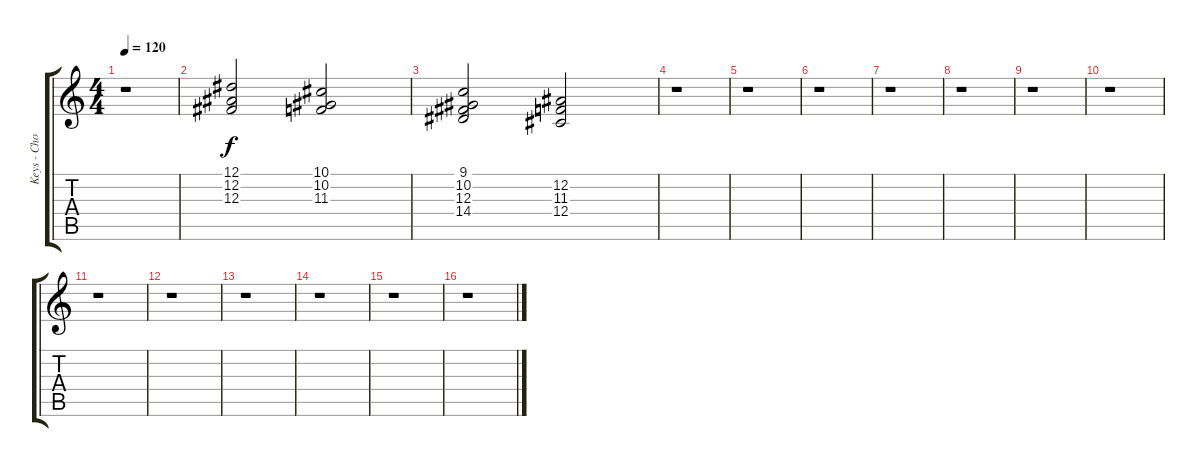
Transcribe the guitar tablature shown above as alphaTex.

\track ("Keys - Chord II" "Keys - Cho") {instrument stringensemble1}
\staff {score tabs}
\tuning (Eb4 Bb3 Gb3 Db3 Ab2 Eb2) {hide}
\ts (4 4)
\tempo 120
\clef g2
\ks c
r.1{dy f} |
(12.1 12.2 12.3).2 (10.1 10.2 11.3).2 |
(9.1 10.2 12.3 14.4).2 (12.2 11.3 12.4).2 |
r.1 |
r.1 |
r.1 |
r.1 |
r.1 |
r.1 |
r.1 |
r.1 |
r.1 |
r.1 |
r.1 |
r.1 |
r.1
